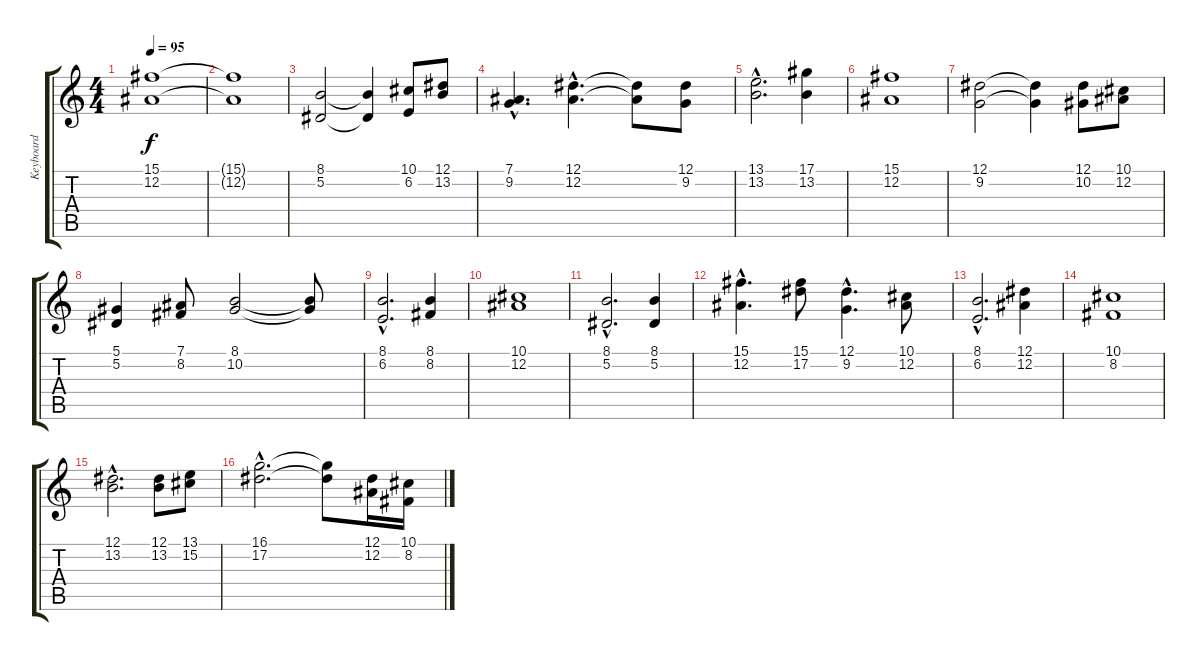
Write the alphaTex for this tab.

\track ("Keyboard" "Keyboard") {instrument synthstrings2}
\staff {score tabs}
\tuning (Eb4 Bb3 Gb3 Db3 Ab2 Eb2) {hide}
\ts (4 4)
\tempo 95
\clef g2
\ks c
(15.1 12.2).1{dy f} |
(15.1{t} 12.2{t}).1 |
(8.1 5.2).2 (8.1{t} 5.2{t}).4 (10.1 6.2).8 (12.1 13.2).8 |
(7.1{hac} 9.2{hac}).4{d} (12.1{hac} 12.2{hac}).4{d} (12.1{t} 12.2{t}).8 (12.1 9.2).8 |
(13.1{hac} 13.2{hac}).2{d} (17.1 13.2).4 |
(15.1 12.2).1 |
(12.1 9.2).2 (12.1{t} 9.2{t}).4 (12.1 10.2).8 (10.1 12.2).8 |
(5.1 5.2).4 (7.1 8.2).8 (8.1 10.2).2 (8.1{t} 10.2{t}).8 |
(8.1{hac} 6.2{hac}).2{d} (8.1 8.2).4 |
(10.1 12.2).1 |
(8.1{hac} 5.2{hac}).2{d} (8.1 5.2).4 |
(15.1{hac} 12.2{hac}).4{d} (15.1 17.2).8 (12.1{hac} 9.2{hac}).4{d} (10.1 12.2).8 |
(8.1{hac} 6.2{hac}).2{d} (12.1 12.2).4 |
(10.1 8.2).1 |
(12.1{hac} 13.2{hac}).2{d} (12.1 13.2).8 (13.1 15.2).8 |
(16.1{hac} 17.2{hac}).2{d} (16.1{t} 17.2{t}).8 (12.1 12.2).16 (10.1 8.2).16
